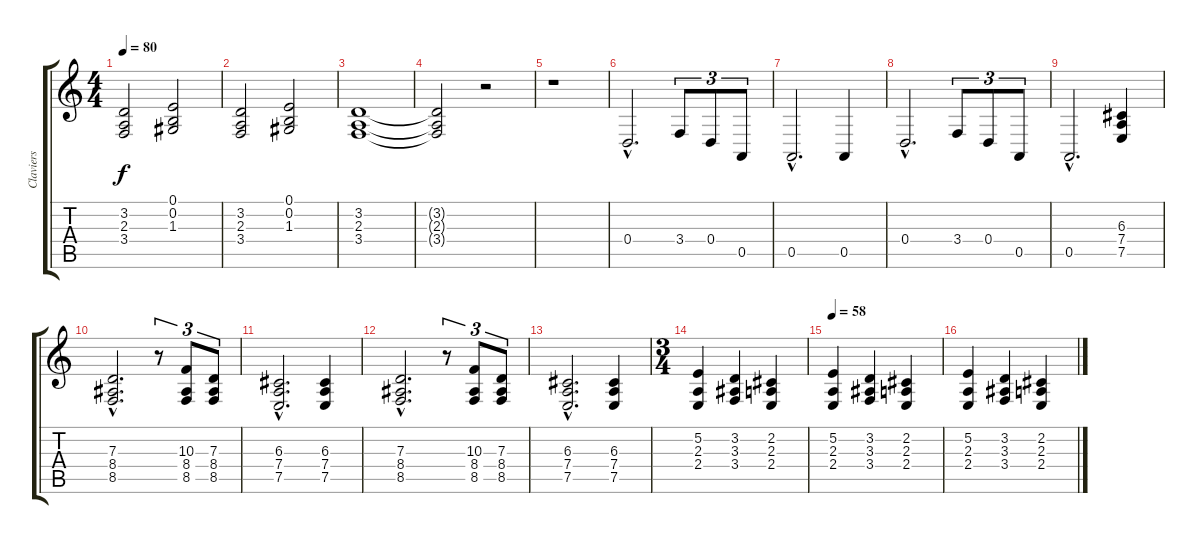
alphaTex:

\track ("Claviers" "Claviers") {instrument stringensemble2}
\staff {score tabs}
\tuning (E4 B3 G3 D3 A2 E2) {hide}
\ts (4 4)
\tempo 80
\clef g2
\ks c
(3.2 2.3 3.4).2{dy f} (0.1 0.2 1.3).2 |
(3.2 2.3 3.4).2 (0.1 0.2 1.3).2 |
(3.2 2.3 3.4).1 |
(3.2{t} 2.3{t} 3.4{t}).2 r.2 |
r.1 |
0.4{hac}.2{d} 3.4.8{tu (3 2)} 0.4.8{tu (3 2)} 0.5.8{tu (3 2)} |
0.5{hac}.2{d} 0.5.4 |
0.4{hac}.2{d} 3.4.8{tu (3 2)} 0.4.8{tu (3 2)} 0.5.8{tu (3 2)} |
0.5{hac}.2{d} (6.3 7.4 7.5).4 |
(7.3{hac} 8.4{hac} 8.5{hac}).2{d} r.8{tu (3 2)} (10.3 8.4 8.5).8{tu (3 2)} (7.3 8.4 8.5).8{tu (3 2)} |
(6.3{hac} 7.4{hac} 7.5{hac}).2{d} (6.3 7.4 7.5).4 |
(7.3{hac} 8.4{hac} 8.5{hac}).2{d} r.8{tu (3 2)} (10.3 8.4 8.5).8{tu (3 2)} (7.3 8.4 8.5).8{tu (3 2)} |
(6.3{hac} 7.4{hac} 7.5{hac}).2{d} (6.3 7.4 7.5).4 |
\ts (3 4)
(5.2 2.3 2.4).4 (3.2 3.3 3.4).4 (2.2 2.3 2.4).4 |
\tempo 58
(5.2 2.3 2.4).4 (3.2 3.3 3.4).4 (2.2 2.3 2.4).4 |
(5.2 2.3 2.4).4 (3.2 3.3 3.4).4 (2.2 2.3 2.4).4
